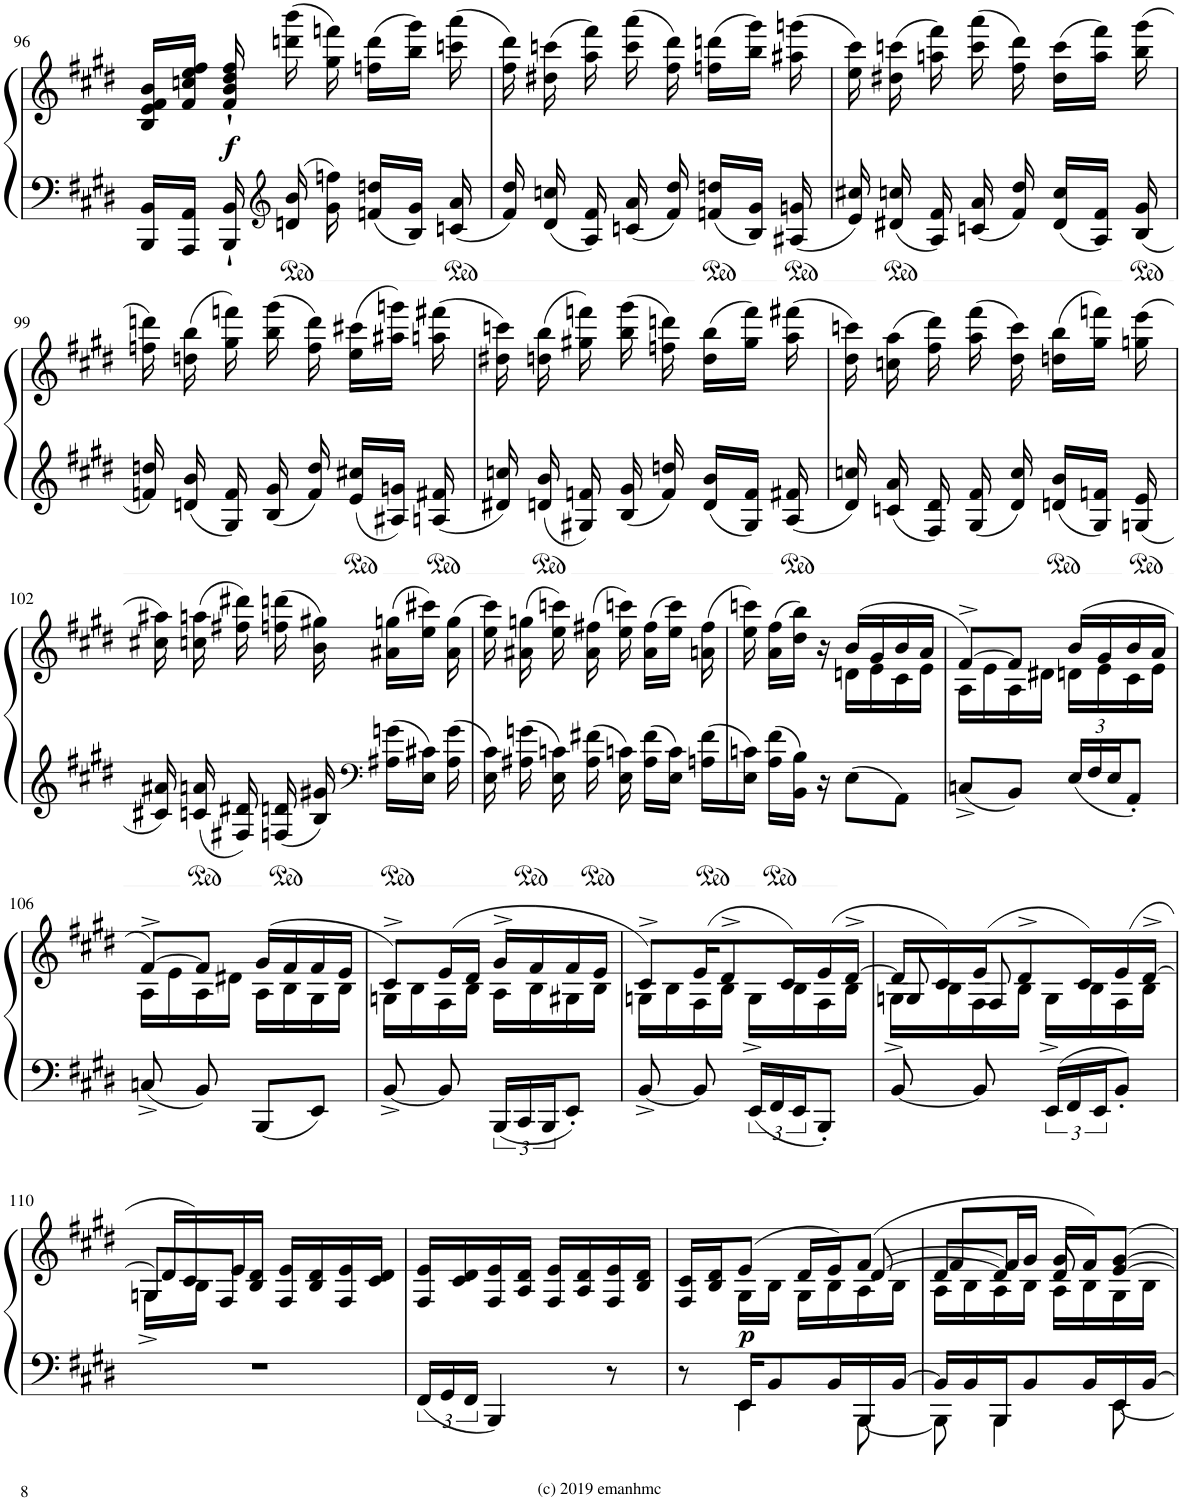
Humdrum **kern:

**kern	**kern	**dynam
*part1	*part1	*part1
*staff2	*staff1	*staff1/2
*I"Piano	*	*
*I'Pno.	*	*
!!LO:PB:g=z
*clefF4	*clefG2	*
*k[f#c#g#d#]	*k[f#c#g#d#]	*
*M2/4	*M2/4	*
=96	=96	=96
16BBB/ 16BB/LL	16B/ 16e/ 16f#/ 16b/LL	.
16AAA/ 16AA/JJ	16f#/ 16ccn/ 16ee/ 16ff#/JJ	.
!	!	!LO:DY:b
16BBB/'` 16BB/'`	16f#/'` 16b/'` 16dd#/'` 16ff#/'`	f
*clefG2	*	*
16dn/ 16b/	(16dddn\ 16bbb\	.
16g#\ 16ffn\	16gg#\ 16fffn\)	.
16fn/ 16ddn/LL	(16ffn\ 16ddd\LL	.
16B/ 16g#/JJ	16bb\ 16ggg#\JJ)	.
16cn/ 16a/	(16cccn\ 16aaa\	.
=97	=97	=97
16f#/ 16dd#/	16ff#\ 16ddd#\)	.
16d#/ 16ccn/	(16dd#X\ 16cccn\	.
16A/ 16f#/	16aa\ 16fff#\)	.
16cn/ 16a/	(16ccc\ 16aaa\	.
16f#/ 16dd#/	16ff#\ 16ddd#\)	.
16fn/ 16ddn/LL	(16ffn\ 16dddn\LL	.
16B/ 16g#/JJ	16bb\ 16ggg#\JJ)	.
16A#X/ 16gn/	(16aa#X\ 16gggn\	.
=98	=98	=98
16e/ 16cc#X/	16ee\ 16ccc#\)	.
16d#X/ 16ccn/	(16dd#X\ 16cccn\	.
16A/ 16f#/	16aan\ 16fff#\)	.
16cn/ 16a/	(16ccc\ 16aaa\	.
16f#/ 16dd#/	16ff#\ 16ddd#\)	.
16d#/ 16cc/LL	(16dd#\ 16ccc\LL	.
16A/ 16f#/JJ	16aa\ 16fff#\JJ)	.
16B/ 16g#/	(16bb\ 16ggg#\	.
!!LO:LB:g=z
=99	=99	=99
16fn/ 16ddn/	16ffn\ 16dddn\)	.
16dn/ 16b/	(16ddn\ 16bb\	.
16G#/ 16f/	16gg#\ 16fffn\)	.
16B/ 16g#/	(16bb\ 16ggg#\	.
16f/ 16dd/	16ff\ 16ddd\)	.
16e/ 16cc#X/LL	(16ee\ 16ccc#X\LL	.
16A#X/ 16gn/JJ	16aa#X\ 16gggn\JJ)	.
16An/ 16f#X/	(16aan\ 16fff#X\	.
=100	=100	=100
16d#X/ 16ccn/	16dd#X\ 16cccn\)	.
16dn/ 16b/	(16ddn\ 16bb\	.
16G#X/ 16fn/	16gg#X\ 16fffn\)	.
16B/ 16g#/	(16bb\ 16ggg#\	.
16f/ 16ddn/	16ffn\ 16dddn\)	.
16d/ 16b/LL	(16dd\ 16bb\LL	.
16G#/ 16f/JJ	16gg#\ 16fff\JJ)	.
16A/ 16f#X/	(16aa\ 16fff#X\	.
=101	=101	=101
16d#/ 16ccn/	16dd#\ 16cccn\)	.
16cn/ 16a/	(16ccn\ 16aa\	.
16F#/ 16d#/	16ff#\ 16ddd#\)	.
16G#/ 16f#/	(16aa\ 16fff#\	.
16d#/ 16cc/	16dd#\ 16ccc\)	.
16dn/ 16b/LL	(16ddn\ 16bb\LL	.
16G#/ 16fn/JJ	16gg#\ 16fffn\JJ)	.
16Gn/ 16e/	(16ggn\ 16eee\	.
!!LO:LB:g=z
=102	=102	=102
16c#X/ 16a#X/	16cc#X\ 16aa#X\)	.
16cn/ 16an/	(16ccn\ 16aan\	.
16F#X/ 16d#X/	16ff#X\ 16ddd#X\)	.
16Fn/ 16dn/	(16ffn\ 16dddn\	.
16B/ 16g#X/	16b\ 16gg#X\)	.
*clefF4	*	*
16A#X\ 16gn\LL	(16a#X\ 16ggn\LL	.
16E\ 16c#X\JJ	16ee\ 16ccc#X\JJ)	.
16A#\ 16g\	(16a#\ 16gg\	.
=103	=103	=103
16E\ 16c#\	16ee\ 16ccc#\)	.
16A#X\ 16gn\	(16a#X\ 16ggn\	.
16E\ 16cn\	16ee\ 16cccn\)	.
16A#\ 16f#X\	(16a#\ 16ff#X\	.
16E\ 16cn\	16ee\ 16cccn\)	.
16A#\ 16f#\LL	(16a#\ 16ff#\LL	.
16E\ 16c\JJ	16ee\ 16ccc\JJ)	.
16An\ 16f#\LL	(16an\ 16ff#\	.
=104	=104	=104
*	*^	*
16E\ 16cn\JJ	16ee\ 16cccn\)	4ryy	.
16A\ 16f#\LL	(16a\ 16ff#\LL	.	.
16BB\ 16B\JJ	16dd#\ 16bb\JJ)	.	.
16r	16r	.	.
8E\L	(16b/LL	16dn\LL	.
.	16g#/	16e\	.
8AA\J	16b/	16c#\	.
.	16a/JJ	16e\JJ	.
=105	=105	=105	=105
8Cn^/L	[8f#^/L)	16A\LL	.
.	.	16e\	.
8BB/J	8f#/J]	16A\	.
.	.	16d#X\JJ	.
*Xbrackettup	*	*	*
24E/LL	(16b/LL	16dn\LL	.
24F#/	.	.	.
.	16g#/	16e\	.
24E/J	.	.	.
8AA'/J	16b/	16c#\	.
.	16a/JJ	16e\JJ	.
!!LO:LB:g=z	!!
=106	=106	=106	=106
8Cn^/	[8f#^/L)	16A\LL	.
.	.	16e\	.
8BB/	8f#/J]	16A\	.
.	.	16d#X\JJ	.
8BBB/L	(16g#/LL	16A\LL	.
.	16f#/	16B\	.
8EE/J	16f#/	16G#\	.
.	16e/JJ	16B\JJ	.
=107	=107	=107	=107
[8BB^/	8c#^/L)	16Gn\LL	.
.	.	16B\	.
8BB/]	(>16e/L	16F#\	.
.	16d#/JJ	16B\JJ	.
*brackettup	*	*	*
24BBB/LL	16g#^/LL	16A\LL	.
24CC#/	.	.	.
.	16f#/	16B\	.
24BBB/J	.	.	.
8EE'/J	16f#/	16G#X\	.
.	16e/JJ	16B\JJ	.
=108	=108	=108	=108
[8BB^/	8c#^/L)	16Gn\LL	.
.	.	16B\	.
8BB/]	(>16e/K	16F#\	.
.	8d#^/	16B\JJ	.
24EE/LL	.	16G^\LL	.
24FF#/	.	.	.
.	16c#/L)	16B\	.
24EE/J	.	.	.
8BBB'/J	(>16e/	16F#\	.
.	[16d#^/JJ	16B\JJ	.
=109	=109	=109	=109
*	*	*^	*
[8BB/	16d#/LL]	16Gn^\LL	8G/	.
.	16c#/)	16B\	.	.
8BB/]	(>16e/J	16F#\	8F#/	.
.	8d#^/	16B\JJ	.	.
24EE/LL	.	16G^\LL	4ryy	.
24FF#/	.	.	.	.
.	16c#/L)	16B\	.	.
24EE/J	.	.	.	.
8BB'/J	(>16e/	16F#\	.	.
.	[16d#^/JJ	16B\JJ	.	.
!!LO:LB:g=z	!!	!!
=110	=110	=110	=110	=110
2r	16d#/LL]	16Gn^\LL	8G/L	.
.	16c#/)	16B\JJ	.	.
.	16e/	4.ryy	8F#/J	.
.	16B/ 16d#/JJ	.	.	.
.	16F#/ 16e/LL	.	4ryy	.
.	16B/ 16d#/	.	.	.
.	16F#/ 16e/	.	.	.
.	16c#/ 16d#/JJ	.	.	.
*	*v	*v	*v	*
=111	=111	=111
24FF#/LL	16F#/ 16e/LL	.
24GG#/	.	.
.	16c#/ 16d#/	.
24FF#/JJ	.	.
4BBB/	16F#/ 16e/	.
.	16A/ 16d#/JJ	.
.	16F#/ 16e/LL	.
.	16A/ 16d#/	.
8r	16F#/ 16e/	.
.	16B/ 16d#/JJ	.
=112	=112	=112
*^	*^	*
*	*	*	*^	*
8r	8ryy	16F#/ 16c#/LL	8ryy	4.ryy	.
.	.	16B/ 16d#/J	.	.	.
!	!	!	!	!	!LO:DY:b
16EE/KL	4EE\	(8e/J	16G#\LL	.	p
8BB/	.	.	16B\JJ	.	.
.	.	16d#/LL	16G#\LL	.	.
16BB/L	.	16e/J)	16B\	.	.
16BBB/	[8BBB\	([8f#/J	16A\	[8d#/	.
[16BB/JJ	.	.	16B\JJ	.	.
=113	=113	=113	=113	=113	=113
16BB/LL]	8BBB\]	8f#/L	16A\LL	8d#/L	.
16BB/	.	.	16B\	.	.
16BBB/J	4BBB\	16f#/L]	16A\	8d#/J]	.
8BB/	.	16g#/JJ	16B\JJ	.	.
.	.	16g#/LL	16A\LL	8d#/	.
16BB/L	.	16f#/J)	16B\	.	.
16EE/	[8EE\	[8e/ [8g#/J	16G#\	8ryy	.
[16BB/JJ	.	.	16B\JJ	.	.
*v	*v	*	*	*	*
*	*v	*v	*v	*
=	=	=
*-	*-	*-
